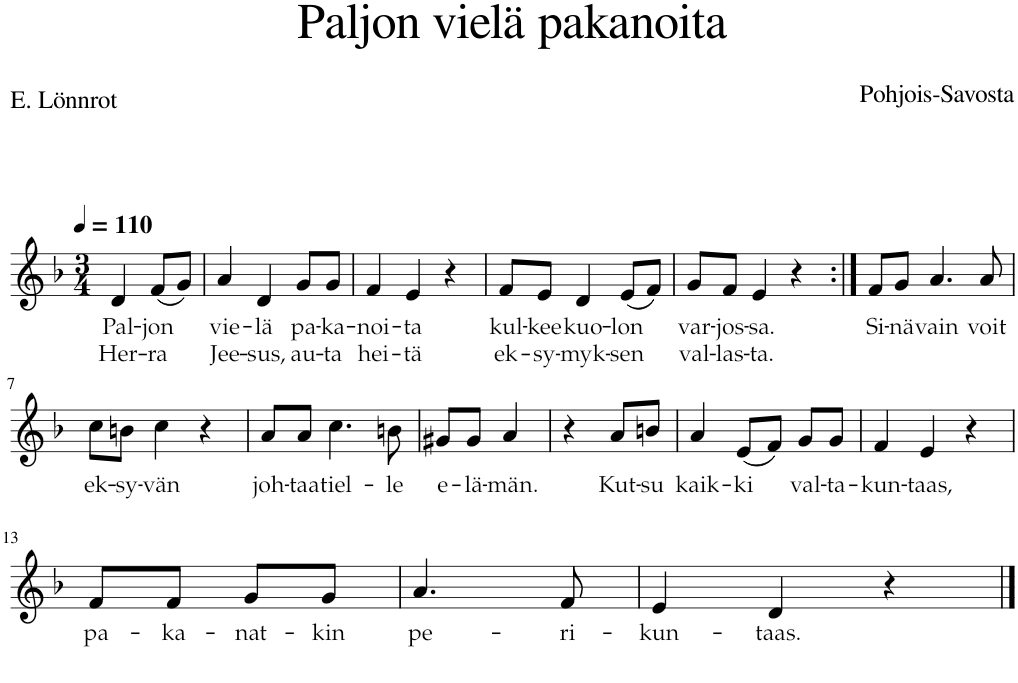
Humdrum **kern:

**kern	**text	**text
*part1	*part1	*part1
*staff1	*staff1	*staff1
*I"Staff	*	*
*clefG2	*	*
*k[b-]	*	*
*M3/4	*	*
*MM110	*	*
=1	=1	=1
!	!LO:LY:b	!LO:LY:b
4d/	Pal-	Her-
!	!LO:LY:b	!LO:LY:b
(8f/L	-jon	-ra
8g/J)	.	.
=2	=2	=2
!	!LO:LY:b	!LO:LY:b
4a/	vie-	Jee-
!	!LO:LY:b	!LO:LY:b
4d/	-lä	-sus,
!	!LO:LY:b	!LO:LY:b
8g/L	pa-	au-
!	!LO:LY:b	!LO:LY:b
8g/J	-ka-	-ta
=3	=3	=3
!	!LO:LY:b	!LO:LY:b
4f/	-noi-	hei-
!	!LO:LY:b	!LO:LY:b
4e/	-ta	-tä
4r	.	.
=4	=4	=4
!	!LO:LY:b	!LO:LY:b
8f/L	kul-	ek-
!	!LO:LY:b	!LO:LY:b
8e/J	-kee	-sy-
!	!LO:LY:b	!LO:LY:b
4d/	kuo-	-myk-
!	!LO:LY:b	!LO:LY:b
(8e/L	-lon	-sen
8f/J)	.	.
=5	=5	=5
!	!LO:LY:b	!LO:LY:b
8g/L	var-	val-
!	!LO:LY:b	!LO:LY:b
8f/J	-jos-	-las-
!	!LO:LY:b	!LO:LY:b
4e/	-sa.	-ta.
4r	.	.
=6:|!	=6:|!	=6:|!
!	!LO:LY:b	!
8f/L	Si-	.
!	!LO:LY:b	!
8g/J	-nä	.
!	!LO:LY:b	!
4.a/	vain	.
!	!LO:LY:b	!
8a/	voit	.
!!LO:LB:g=z
=7	=7	=7
!	!LO:LY:b	!
8cc\L	ek-	.
!	!LO:LY:b	!
8bn\J	-sy-	.
!	!LO:LY:b	!
4cc\	-vän	.
4r	.	.
=8	=8	=8
!	!LO:LY:b	!
8a/L	joh-	.
!	!LO:LY:b	!
8a/J	-taa	.
!	!LO:LY:b	!
4.cc\	tiel-	.
!	!LO:LY:b	!
8bn\	-le	.
=9	=9	=9
!	!LO:LY:b	!
8g#X/L	e-	.
!	!LO:LY:b	!
8g#/J	-lä-	.
!	!LO:LY:b	!
4a/	-män.	.
=10	=10	=10
4r	.	.
!	!LO:LY:b	!
8a/L	Kut-	.
!	!LO:LY:b	!
8bn/J	-su	.
=11	=11	=11
!	!LO:LY:b	!
4a/	kaik-	.
!	!LO:LY:b	!
(8e/L	-ki	.
8f/J)	.	.
!	!LO:LY:b	!
8g/L	val-	.
!	!LO:LY:b	!
8g/J	-ta-	.
=12	=12	=12
!	!LO:LY:b	!
4f/	-kun-	.
!	!LO:LY:b	!
4e/	-taas,	.
4r	.	.
!!LO:LB:g=z
=13	=13	=13
!	!LO:LY:b	!
8f/L	pa-	.
!	!LO:LY:b	!
8f/J	-ka-	.
!	!LO:LY:b	!
8g/L	-nat-	.
!	!LO:LY:b	!
8g/J	-kin	.
=14	=14	=14
!	!LO:LY:b	!
4.a/	pe-	.
!	!LO:LY:b	!
8f/	-ri-	.
=15	=15	=15
!	!LO:LY:b	!
4e/	-kun-	.
!	!LO:LY:b	!
4d/	-taas.	.
4r	.	.
==	==	==
*-	*-	*-
